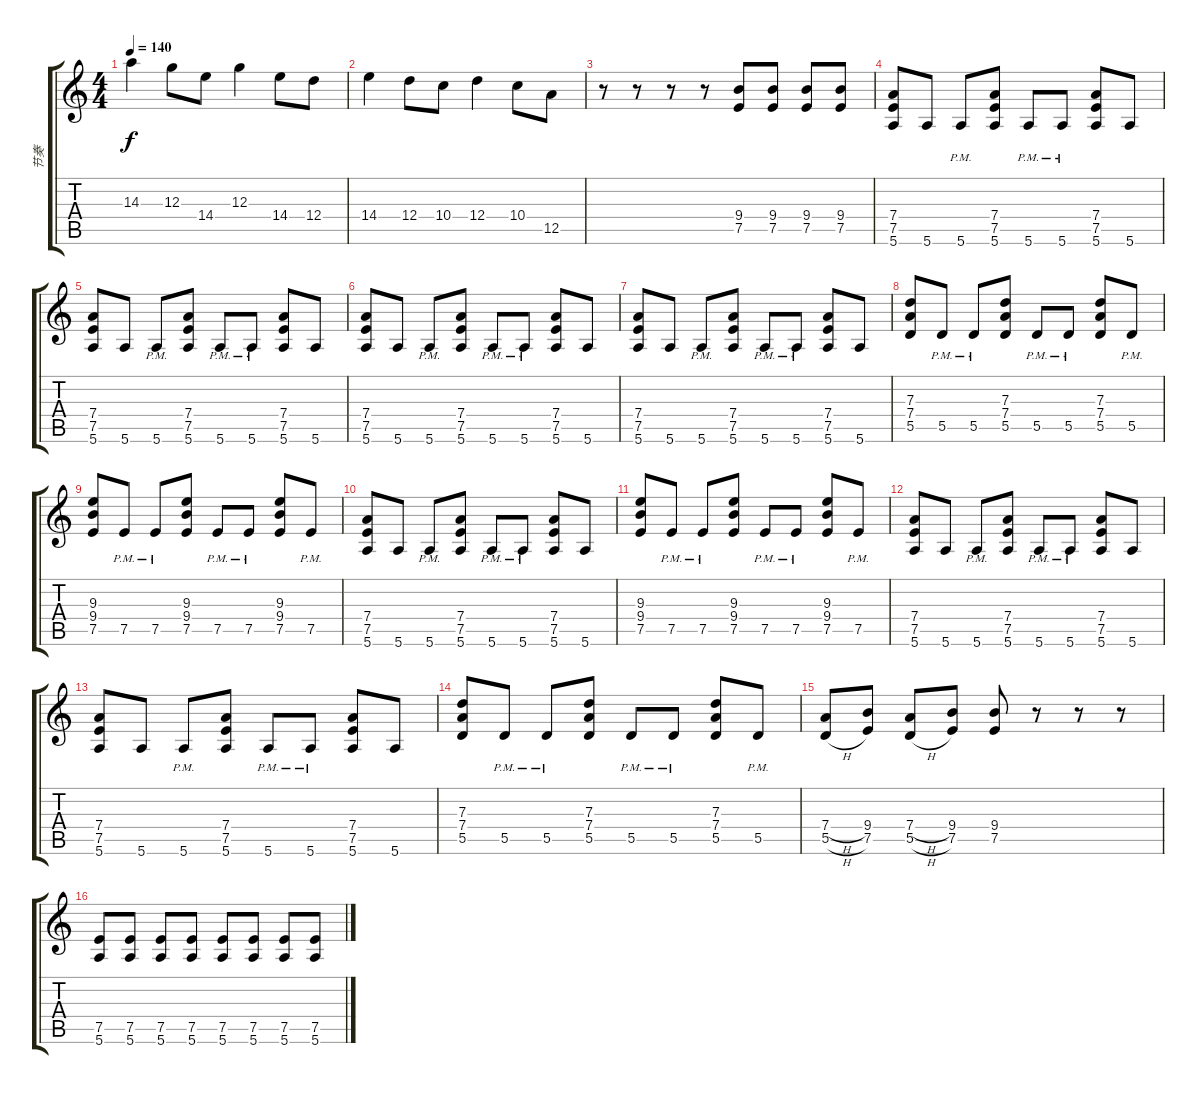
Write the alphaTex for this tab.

\track ("节奏" "节奏") {instrument distortionguitar}
\staff {score tabs}
\tuning (E4 B3 G3 D3 A2 E2) {hide}
\ts (4 4)
\tempo 140
\clef g2
\ks c
14.3.4{dy f} 12.3.8 14.4.8 12.3.4 14.4.8 12.4.8 |
14.4.4 12.4.8 10.4.8 12.4.4 10.4.8 12.5.8 |
r.8 r.8 r.8 r.8 (9.4 7.5).8 (9.4 7.5).8 (9.4 7.5).8 (9.4 7.5).8 |
(7.4 7.5 5.6).8 5.6.8 5.6{pm}.8 (7.4 7.5 5.6).8 5.6{pm}.8 5.6{pm}.8 (7.4 7.5 5.6).8 5.6.8 |
(7.4 7.5 5.6).8 5.6.8 5.6{pm}.8 (7.4 7.5 5.6).8 5.6{pm}.8 5.6{pm}.8 (7.4 7.5 5.6).8 5.6.8 |
(7.4 7.5 5.6).8 5.6.8 5.6{pm}.8 (7.4 7.5 5.6).8 5.6{pm}.8 5.6{pm}.8 (7.4 7.5 5.6).8 5.6.8 |
(7.4 7.5 5.6).8 5.6.8 5.6{pm}.8 (7.4 7.5 5.6).8 5.6{pm}.8 5.6{pm}.8 (7.4 7.5 5.6).8 5.6.8 |
(7.3 7.4 5.5).8 5.5{pm}.8 5.5{pm}.8 (7.3 7.4 5.5).8 5.5{pm}.8 5.5{pm}.8 (7.3 7.4 5.5).8 5.5{pm}.8 |
(9.3 9.4 7.5).8 7.5{pm}.8 7.5{pm}.8 (9.3 9.4 7.5).8 7.5{pm}.8 7.5{pm}.8 (9.3 9.4 7.5).8 7.5{pm}.8 |
(7.4 7.5 5.6).8 5.6.8 5.6{pm}.8 (7.4 7.5 5.6).8 5.6{pm}.8 5.6{pm}.8 (7.4 7.5 5.6).8 5.6.8 |
(9.3 9.4 7.5).8 7.5{pm}.8 7.5{pm}.8 (9.3 9.4 7.5).8 7.5{pm}.8 7.5{pm}.8 (9.3 9.4 7.5).8 7.5{pm}.8 |
(7.4 7.5 5.6).8 5.6.8 5.6{pm}.8 (7.4 7.5 5.6).8 5.6{pm}.8 5.6{pm}.8 (7.4 7.5 5.6).8 5.6.8 |
(7.4 7.5 5.6).8 5.6.8 5.6{pm}.8 (7.4 7.5 5.6).8 5.6{pm}.8 5.6{pm}.8 (7.4 7.5 5.6).8 5.6.8 |
(7.3 7.4 5.5).8 5.5{pm}.8 5.5{pm}.8 (7.3 7.4 5.5).8 5.5{pm}.8 5.5{pm}.8 (7.3 7.4 5.5).8 5.5{pm}.8 |
(7.4{h} 5.5{h}).8 (9.4 7.5).8 (7.4{h} 5.5{h}).8 (9.4 7.5).8 (9.4 7.5).8 r.8 r.8 r.8 |
(7.5 5.6).8 (7.5 5.6).8 (7.5 5.6).8 (7.5 5.6).8 (7.5 5.6).8 (7.5 5.6).8 (7.5 5.6).8 (7.5 5.6).8
